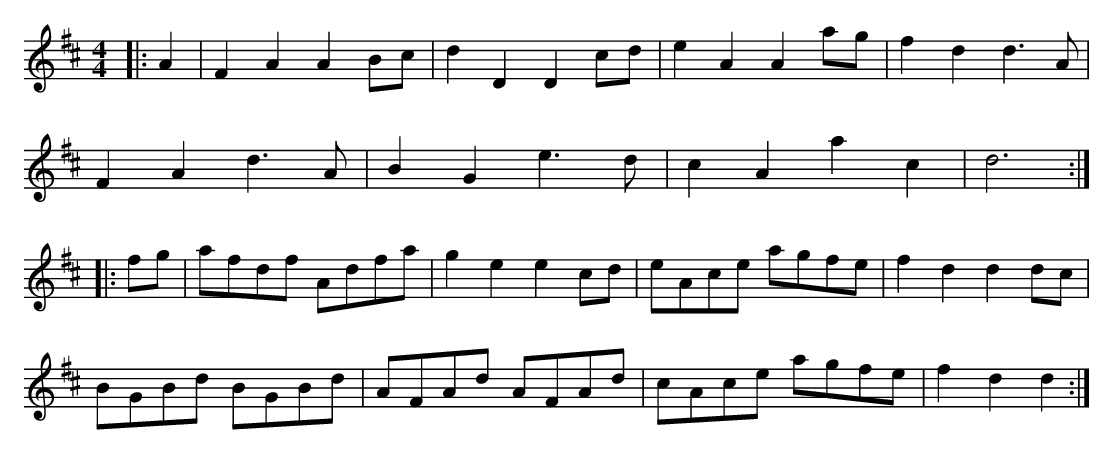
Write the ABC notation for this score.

X:1
M:4/4
K:D
|:A2|F2 A2 A2 Bc|d2D2D2cd|e2A2A2ag|f2d2d3A|
F2A2d3A|B2G2e3d|c2A2a2c2|d6:|
|:fg|afdf Adfa|g2e2e2cd|eAce agfe|f2d2d2dc|
BGBd BGBd|AFAd AFAd|cAce agfe|f2 d2d2:|
